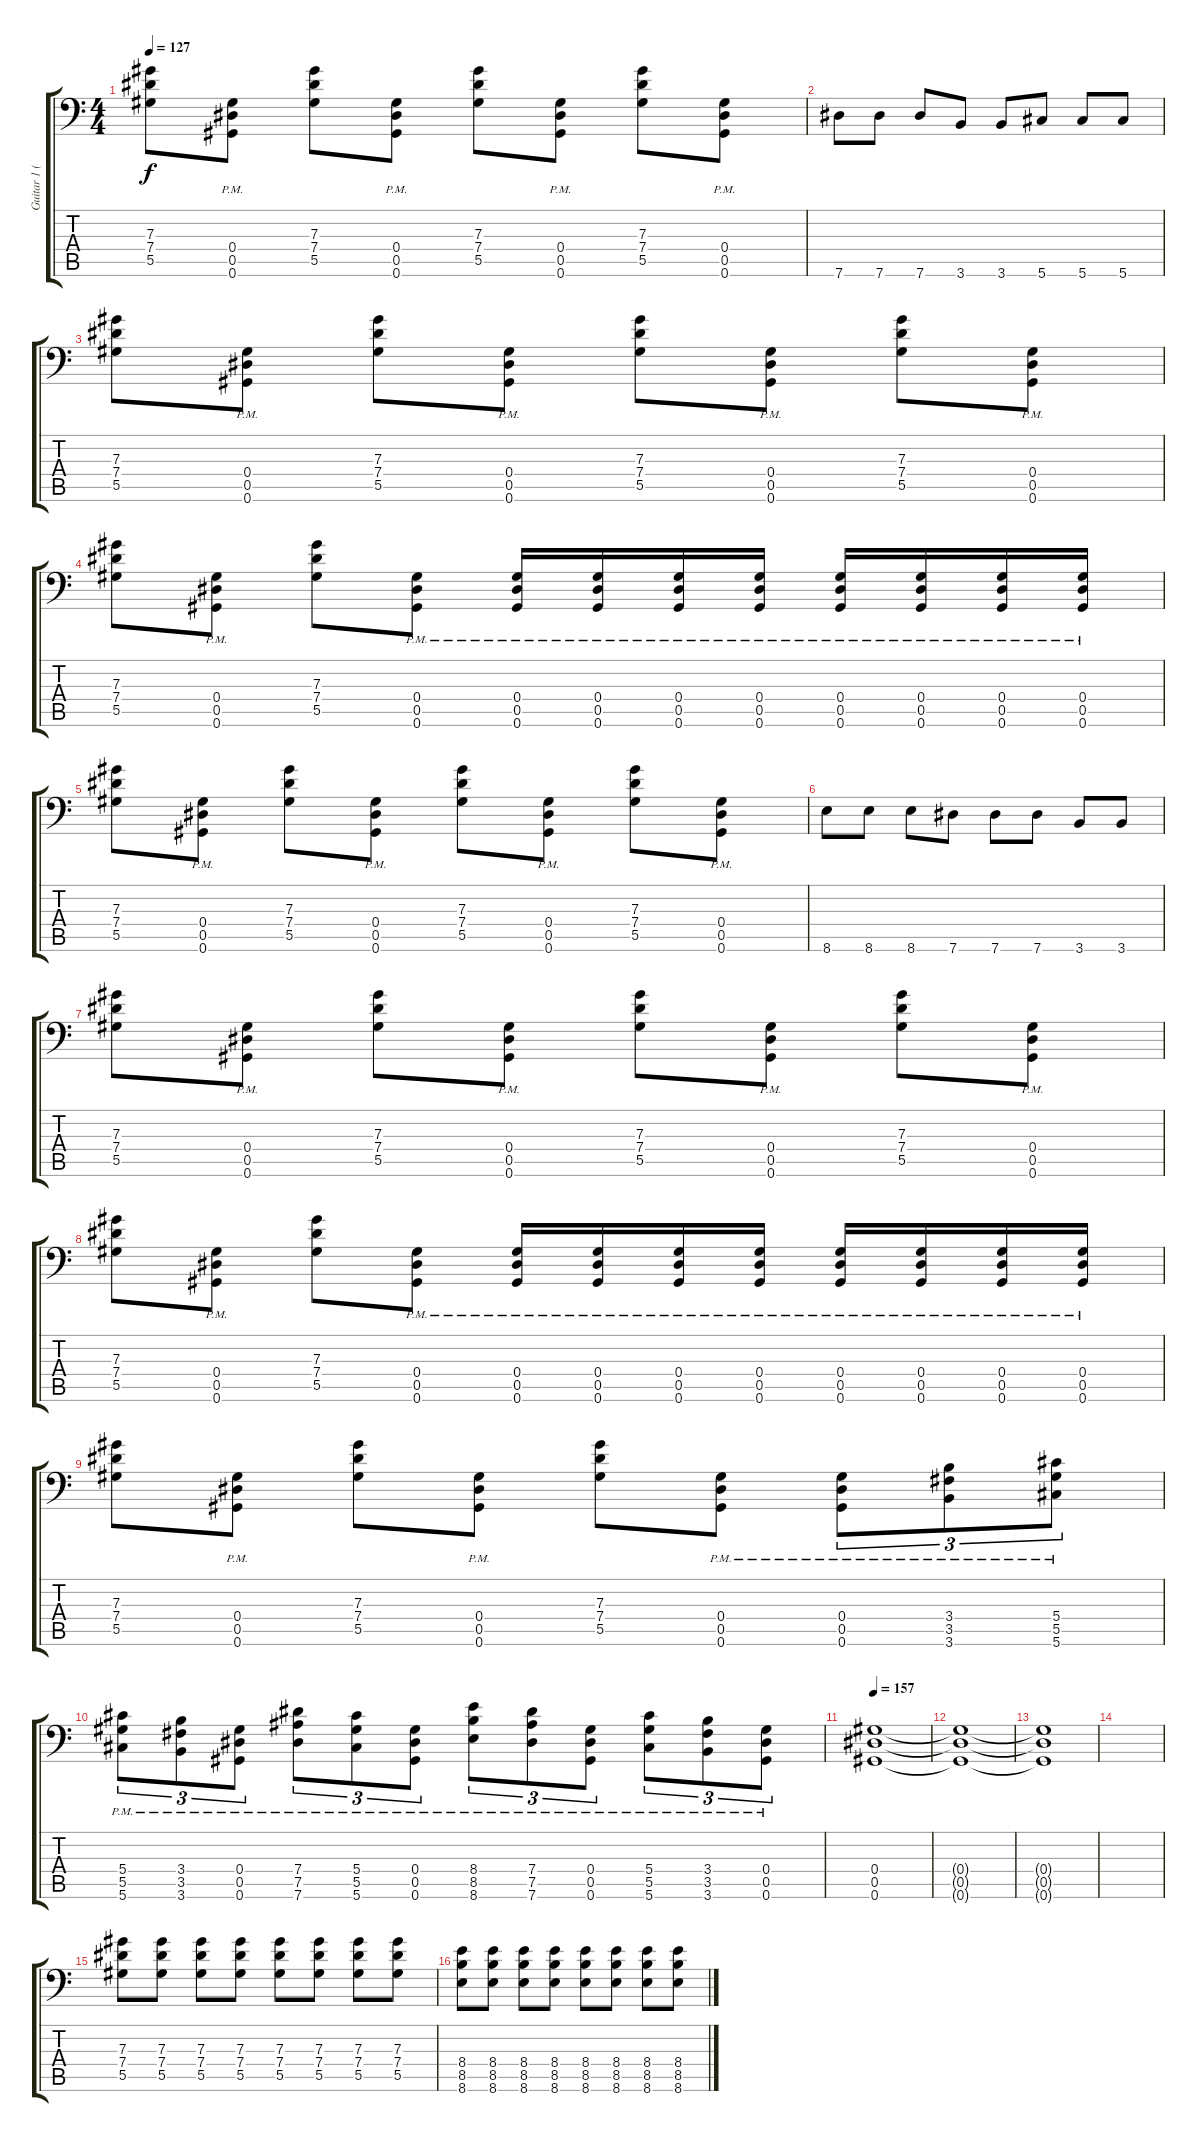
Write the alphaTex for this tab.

\track ("Guitar 1 (Drop G#)" "Guitar 1 (") {instrument distortionguitar}
\staff {score tabs}
\tuning (Bb3 F3 Db3 Ab2 Eb2 Ab1) {hide}
\ts (4 4)
\tempo 127
\clef f4
\ks c
(7.3 7.4 5.5).8{dy f} (0.4{pm} 0.5{pm} 0.6{pm}).8 (7.3 7.4 5.5).8 (0.4{pm} 0.5{pm} 0.6{pm}).8 (7.3 7.4 5.5).8 (0.4{pm} 0.5{pm} 0.6{pm}).8 (7.3 7.4 5.5).8 (0.4{pm} 0.5{pm} 0.6{pm}).8 |
7.6.8 7.6.8 7.6.8 3.6.8 3.6.8 5.6.8 5.6.8 5.6.8 |
(7.3 7.4 5.5).8 (0.4{pm} 0.5{pm} 0.6{pm}).8 (7.3 7.4 5.5).8 (0.4{pm} 0.5{pm} 0.6{pm}).8 (7.3 7.4 5.5).8 (0.4{pm} 0.5{pm} 0.6{pm}).8 (7.3 7.4 5.5).8 (0.4{pm} 0.5{pm} 0.6{pm}).8 |
(7.3 7.4 5.5).8 (0.4{pm} 0.5{pm} 0.6{pm}).8 (7.3 7.4 5.5).8 (0.4{pm} 0.5{pm} 0.6{pm}).8 (0.4{pm} 0.5{pm} 0.6{pm}).16 (0.4{pm} 0.5{pm} 0.6{pm}).16 (0.4{pm} 0.5{pm} 0.6{pm}).16 (0.4{pm} 0.5{pm} 0.6{pm}).16 (0.4{pm} 0.5{pm} 0.6{pm}).16 (0.4{pm} 0.5{pm} 0.6{pm}).16 (0.4{pm} 0.5{pm} 0.6{pm}).16 (0.4{pm} 0.5{pm} 0.6{pm}).16 |
(7.3 7.4 5.5).8 (0.4{pm} 0.5{pm} 0.6{pm}).8 (7.3 7.4 5.5).8 (0.4{pm} 0.5{pm} 0.6{pm}).8 (7.3 7.4 5.5).8 (0.4{pm} 0.5{pm} 0.6{pm}).8 (7.3 7.4 5.5).8 (0.4{pm} 0.5{pm} 0.6{pm}).8 |
8.6.8 8.6.8 8.6.8 7.6.8 7.6.8 7.6.8 3.6.8 3.6.8 |
(7.3 7.4 5.5).8 (0.4{pm} 0.5{pm} 0.6{pm}).8 (7.3 7.4 5.5).8 (0.4{pm} 0.5{pm} 0.6{pm}).8 (7.3 7.4 5.5).8 (0.4{pm} 0.5{pm} 0.6{pm}).8 (7.3 7.4 5.5).8 (0.4{pm} 0.5{pm} 0.6{pm}).8 |
(7.3 7.4 5.5).8 (0.4{pm} 0.5{pm} 0.6{pm}).8 (7.3 7.4 5.5).8 (0.4{pm} 0.5{pm} 0.6{pm}).8 (0.4{pm} 0.5{pm} 0.6{pm}).16 (0.4{pm} 0.5{pm} 0.6{pm}).16 (0.4{pm} 0.5{pm} 0.6{pm}).16 (0.4{pm} 0.5{pm} 0.6{pm}).16 (0.4{pm} 0.5{pm} 0.6{pm}).16 (0.4{pm} 0.5{pm} 0.6{pm}).16 (0.4{pm} 0.5{pm} 0.6{pm}).16 (0.4{pm} 0.5{pm} 0.6{pm}).16 |
(7.3 7.4 5.5).8 (0.4{pm} 0.5{pm} 0.6{pm}).8 (7.3 7.4 5.5).8 (0.4{pm} 0.5{pm} 0.6{pm}).8 (7.3 7.4 5.5).8 (0.4{pm} 0.5{pm} 0.6{pm}).8 (0.4{pm} 0.5{pm} 0.6{pm}).8{tu (3 2)} (3.4{pm} 3.5{pm} 3.6{pm}).8{tu (3 2)} (5.4{pm} 5.5{pm} 5.6{pm}).8{tu (3 2)} |
(5.4{pm} 5.5{pm} 5.6{pm}).8{tu (3 2)} (3.4{pm} 3.5{pm} 3.6{pm}).8{tu (3 2)} (0.4{pm} 0.5{pm} 0.6{pm}).8{tu (3 2)} (7.4{pm} 7.5{pm} 7.6{pm}).8{tu (3 2)} (5.4{pm} 5.5{pm} 5.6{pm}).8{tu (3 2)} (0.4{pm} 0.5{pm} 0.6{pm}).8{tu (3 2)} (8.4{pm} 8.5{pm} 8.6{pm}).8{tu (3 2)} (7.4{pm} 7.5{pm} 7.6{pm}).8{tu (3 2)} (0.4{pm} 0.5{pm} 0.6{pm}).8{tu (3 2)} (5.4{pm} 5.5{pm} 5.6{pm}).8{tu (3 2)} (3.4{pm} 3.5{pm} 3.6{pm}).8{tu (3 2)} (0.4{pm} 0.5{pm} 0.6{pm}).8{tu (3 2)} |
\tempo 157
(0.4 0.5 0.6).1 |
(0.4{t} 0.5{t} 0.6{t}).1 |
(0.4{t} 0.5{t} 0.6{t}).1 |
|
(7.3 7.4 5.5).8 (7.3 7.4 5.5).8 (7.3 7.4 5.5).8 (7.3 7.4 5.5).8 (7.3 7.4 5.5).8 (7.3 7.4 5.5).8 (7.3 7.4 5.5).8 (7.3 7.4 5.5).8 |
(8.4 8.5 8.6).8 (8.4 8.5 8.6).8 (8.4 8.5 8.6).8 (8.4 8.5 8.6).8 (8.4 8.5 8.6).8 (8.4 8.5 8.6).8 (8.4 8.5 8.6).8 (8.4 8.5 8.6).8
